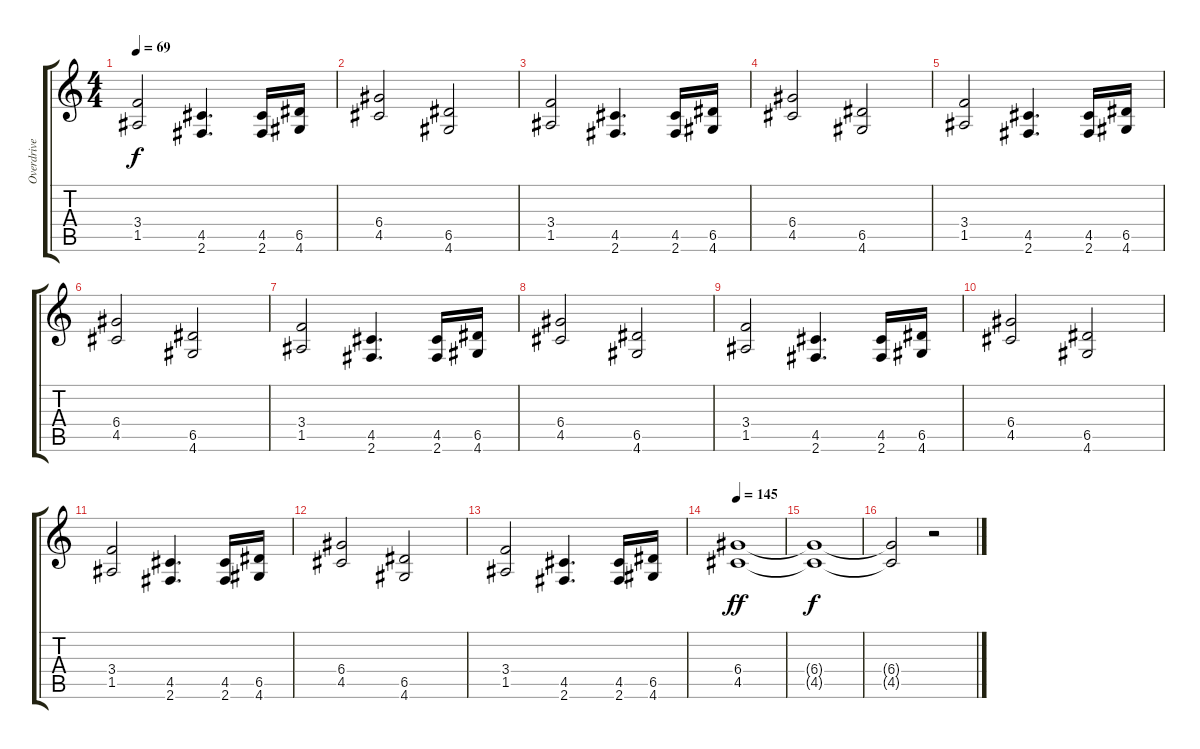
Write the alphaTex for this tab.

\track ("Overdrive Guitar" "Overdrive ") {instrument overdrivenguitar}
\staff {score tabs}
\tuning (E4 B3 G3 D3 A2 E2) {hide}
\ts (4 4)
\tempo 69
\clef g2
\ks c
(3.4 1.5).2{dy f} (4.5 2.6).4{d} (4.5 2.6).16 (6.5 4.6).16 |
(6.4 4.5).2 (6.5 4.6).2 |
(3.4 1.5).2 (4.5 2.6).4{d} (4.5 2.6).16 (6.5 4.6).16 |
(6.4 4.5).2 (6.5 4.6).2 |
(3.4 1.5).2 (4.5 2.6).4{d} (4.5 2.6).16 (6.5 4.6).16 |
(6.4 4.5).2 (6.5 4.6).2 |
(3.4 1.5).2 (4.5 2.6).4{d} (4.5 2.6).16 (6.5 4.6).16 |
(6.4 4.5).2 (6.5 4.6).2 |
(3.4 1.5).2 (4.5 2.6).4{d} (4.5 2.6).16 (6.5 4.6).16 |
(6.4 4.5).2 (6.5 4.6).2 |
(3.4 1.5).2 (4.5 2.6).4{d} (4.5 2.6).16 (6.5 4.6).16 |
(6.4 4.5).2 (6.5 4.6).2 |
(3.4 1.5).2 (4.5 2.6).4{d} (4.5 2.6).16 (6.5 4.6).16 |
\tempo 145
(6.4 4.5).1{dy ff} |
(6.4{t} 4.5{t}).1{dy f} |
(6.4{t} 4.5{t}).2 r.2
